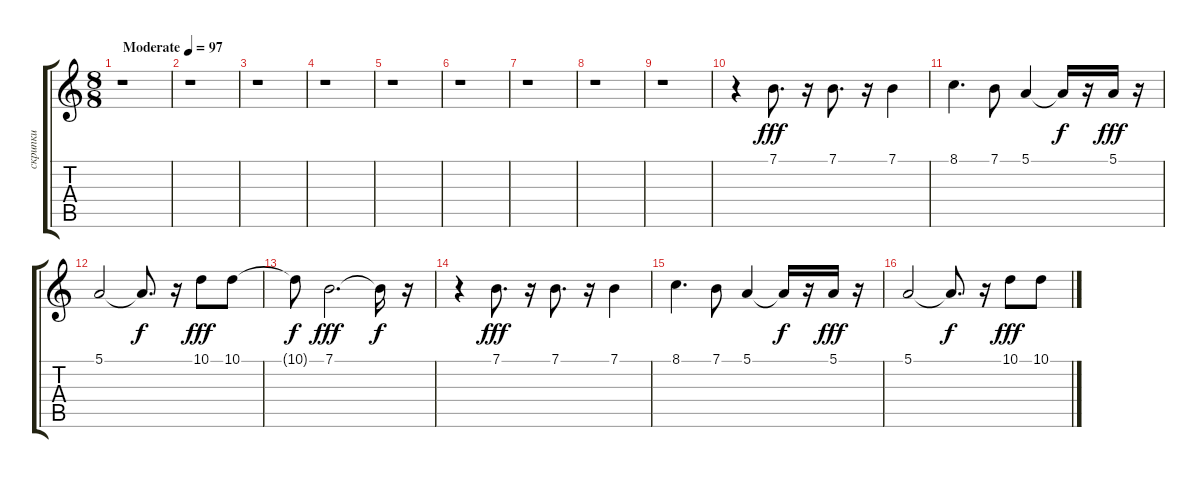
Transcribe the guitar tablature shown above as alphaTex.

\track ("скрипки" "скрипки") {instrument stringensemble1}
\staff {score tabs}
\tuning (E4 B3 G3 D3 A2 E2) {hide}
\ts (8 8)
\tempo (97 "Moderate")
\clef g2
\ks c
r.1{dy fff instrument stringensemble1} |
r.1 |
r.1 |
r.1 |
r.1 |
r.1 |
r.1 |
r.1 |
r.1 |
r.4 7.1.8{d} r.16 7.1.8{d} r.16 7.1.4 |
8.1.4{d} 7.1.8 5.1.4 5.1{t}.16{dy f} r.16 5.1.16{dy fff} r.16 |
5.1.2 5.1{t}.8{d dy f} r.16 10.1.8{dy fff} 10.1.8 |
10.1{t}.8{dy f} 7.1.2{d dy fff} 7.1{t}.16{dy f} r.16 |
r.4 7.1.8{d dy fff} r.16 7.1.8{d} r.16 7.1.4 |
8.1.4{d} 7.1.8 5.1.4 5.1{t}.16{dy f} r.16 5.1.16{dy fff} r.16 |
5.1.2 5.1{t}.8{d dy f} r.16 10.1.8{dy fff} 10.1.8
